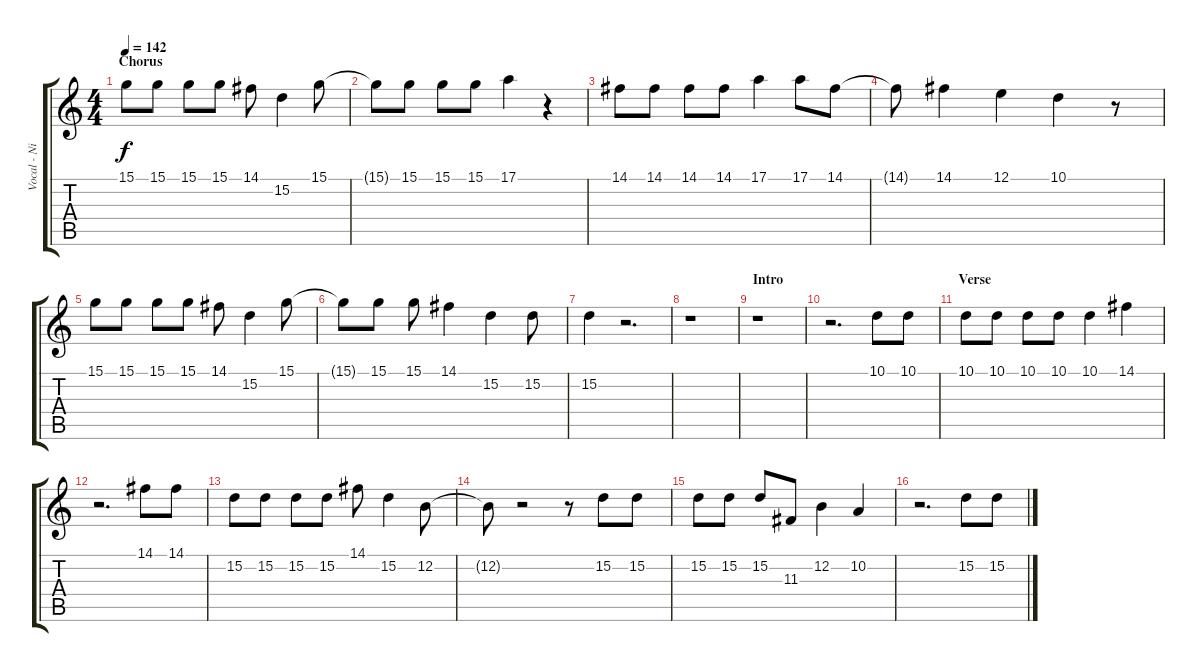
\track ("Vocal - Nikola" "Vocal - Ni") {instrument flute}
\staff {score tabs}
\tuning (E4 B3 G3 D3 A2 E2) {hide}
\ts (4 4)
\section ("" "Chorus")
\tempo 142
\clef g2
\ks c
15.1.8{dy f} 15.1.8 15.1.8 15.1.8 14.1.8 15.2.4 15.1.8 |
15.1{t}.8 15.1.8 15.1.8 15.1.8 17.1.4 r.4 |
14.1.8 14.1.8 14.1.8 14.1.8 17.1.4 17.1.8 14.1.8 |
14.1{t}.8 14.1.4 12.1.4 10.1.4 r.8 |
15.1.8 15.1.8 15.1.8 15.1.8 14.1.8 15.2.4 15.1.8 |
15.1{t}.8 15.1.8 15.1.8 14.1.4 15.2.4 15.2.8 |
15.2.4 r.2{d} |
r.1 |
\section ("" "Intro")
r.1 |
r.2{d} 10.1.8 10.1.8 |
\section ("" "Verse")
10.1.8 10.1.8 10.1.8 10.1.8 10.1.4 14.1.4 |
r.2{d} 14.1.8 14.1.8 |
15.2.8 15.2.8 15.2.8 15.2.8 14.1.8 15.2.4 12.2.8 |
12.2{t}.8 r.2 r.8 15.2.8 15.2.8 |
15.2.8 15.2.8 15.2.8 11.3.8 12.2.4 10.2.4 |
r.2{d} 15.2.8 15.2.8
